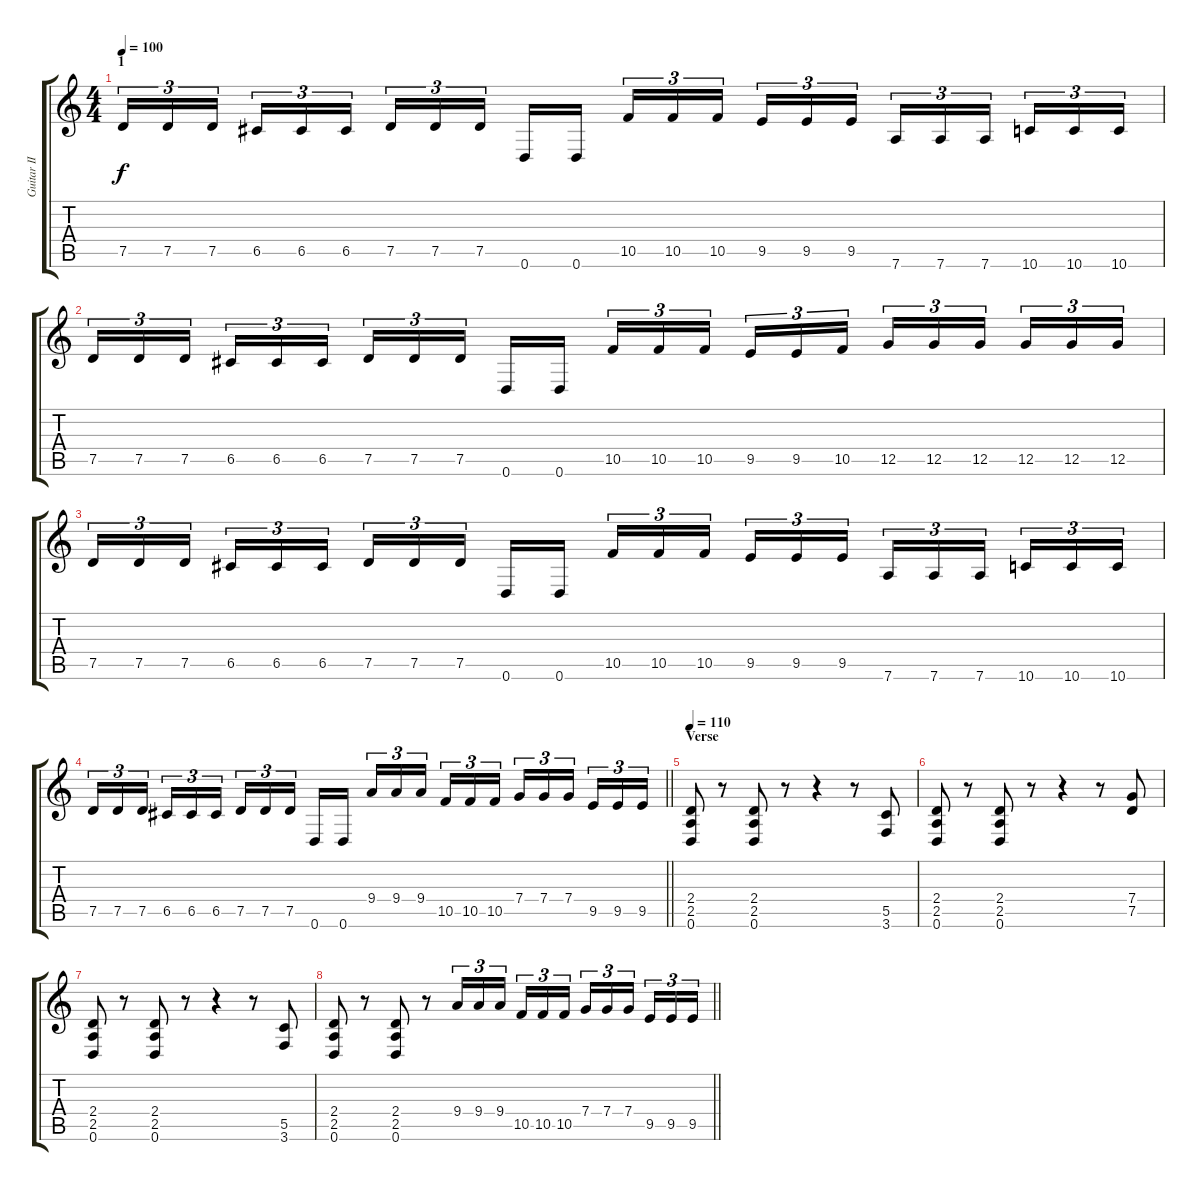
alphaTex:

\track ("Guitar II" "Guitar II") {instrument distortionguitar}
\staff {score tabs}
\tuning (D4 A3 F3 C3 G2 D2) {hide}
\ts (4 4)
\section ("" "1")
\tempo 100
\clef g2
\ks c
7.5.16{tu (3 2) dy f instrument distortionguitar} 7.5.16{tu (3 2)} 7.5.16{tu (3 2) beam splitsecondary} 6.5.16{tu (3 2)} 6.5.16{tu (3 2)} 6.5.16{tu (3 2)} 7.5.16{tu (3 2)} 7.5.16{tu (3 2)} 7.5.16{tu (3 2) beam splitsecondary} 0.6.16 0.6.16 10.5.16{tu (3 2)} 10.5.16{tu (3 2)} 10.5.16{tu (3 2) beam splitsecondary} 9.5.16{tu (3 2)} 9.5.16{tu (3 2)} 9.5.16{tu (3 2)} 7.6.16{tu (3 2)} 7.6.16{tu (3 2)} 7.6.16{tu (3 2) beam splitsecondary} 10.6.16{tu (3 2)} 10.6.16{tu (3 2)} 10.6.16{tu (3 2)} |
7.5.16{tu (3 2)} 7.5.16{tu (3 2)} 7.5.16{tu (3 2) beam splitsecondary} 6.5.16{tu (3 2)} 6.5.16{tu (3 2)} 6.5.16{tu (3 2)} 7.5.16{tu (3 2)} 7.5.16{tu (3 2)} 7.5.16{tu (3 2) beam splitsecondary} 0.6.16 0.6.16 10.5.16{tu (3 2)} 10.5.16{tu (3 2)} 10.5.16{tu (3 2) beam splitsecondary} 9.5.16{tu (3 2)} 9.5.16{tu (3 2)} 10.5.16{tu (3 2)} 12.5.16{tu (3 2)} 12.5.16{tu (3 2)} 12.5.16{tu (3 2) beam splitsecondary} 12.5.16{tu (3 2)} 12.5.16{tu (3 2)} 12.5.16{tu (3 2)} |
7.5.16{tu (3 2)} 7.5.16{tu (3 2)} 7.5.16{tu (3 2) beam splitsecondary} 6.5.16{tu (3 2)} 6.5.16{tu (3 2)} 6.5.16{tu (3 2)} 7.5.16{tu (3 2)} 7.5.16{tu (3 2)} 7.5.16{tu (3 2) beam splitsecondary} 0.6.16 0.6.16 10.5.16{tu (3 2)} 10.5.16{tu (3 2)} 10.5.16{tu (3 2) beam splitsecondary} 9.5.16{tu (3 2)} 9.5.16{tu (3 2)} 9.5.16{tu (3 2)} 7.6.16{tu (3 2)} 7.6.16{tu (3 2)} 7.6.16{tu (3 2) beam splitsecondary} 10.6.16{tu (3 2)} 10.6.16{tu (3 2)} 10.6.16{tu (3 2)} |
\barLineRight lightlight
7.5.16{tu (3 2)} 7.5.16{tu (3 2)} 7.5.16{tu (3 2) beam splitsecondary} 6.5.16{tu (3 2)} 6.5.16{tu (3 2)} 6.5.16{tu (3 2)} 7.5.16{tu (3 2)} 7.5.16{tu (3 2)} 7.5.16{tu (3 2) beam splitsecondary} 0.6.16 0.6.16 9.4.16{tu (3 2)} 9.4.16{tu (3 2)} 9.4.16{tu (3 2) beam splitsecondary} 10.5.16{tu (3 2)} 10.5.16{tu (3 2)} 10.5.16{tu (3 2)} 7.4.16{tu (3 2)} 7.4.16{tu (3 2)} 7.4.16{tu (3 2) beam splitsecondary} 9.5.16{tu (3 2)} 9.5.16{tu (3 2)} 9.5.16{tu (3 2)} |
\section ("" "Verse")
\tempo 110
(2.4 2.5 0.6).8 r.8 (2.4 2.5 0.6).8 r.8 r.4 r.8 (5.5 3.6).8 |
(2.4 2.5 0.6).8 r.8 (2.4 2.5 0.6).8 r.8 r.4 r.8 (7.4 7.5).8 |
(2.4 2.5 0.6).8 r.8 (2.4 2.5 0.6).8 r.8 r.4 r.8 (5.5 3.6).8 |
\barLineRight lightlight
(2.4 2.5 0.6).8 r.8 (2.4 2.5 0.6).8 r.8 9.4.16{tu (3 2)} 9.4.16{tu (3 2)} 9.4.16{tu (3 2) beam splitsecondary} 10.5.16{tu (3 2)} 10.5.16{tu (3 2)} 10.5.16{tu (3 2)} 7.4.16{tu (3 2)} 7.4.16{tu (3 2)} 7.4.16{tu (3 2) beam splitsecondary} 9.5.16{tu (3 2)} 9.5.16{tu (3 2)} 9.5.16{tu (3 2)}
